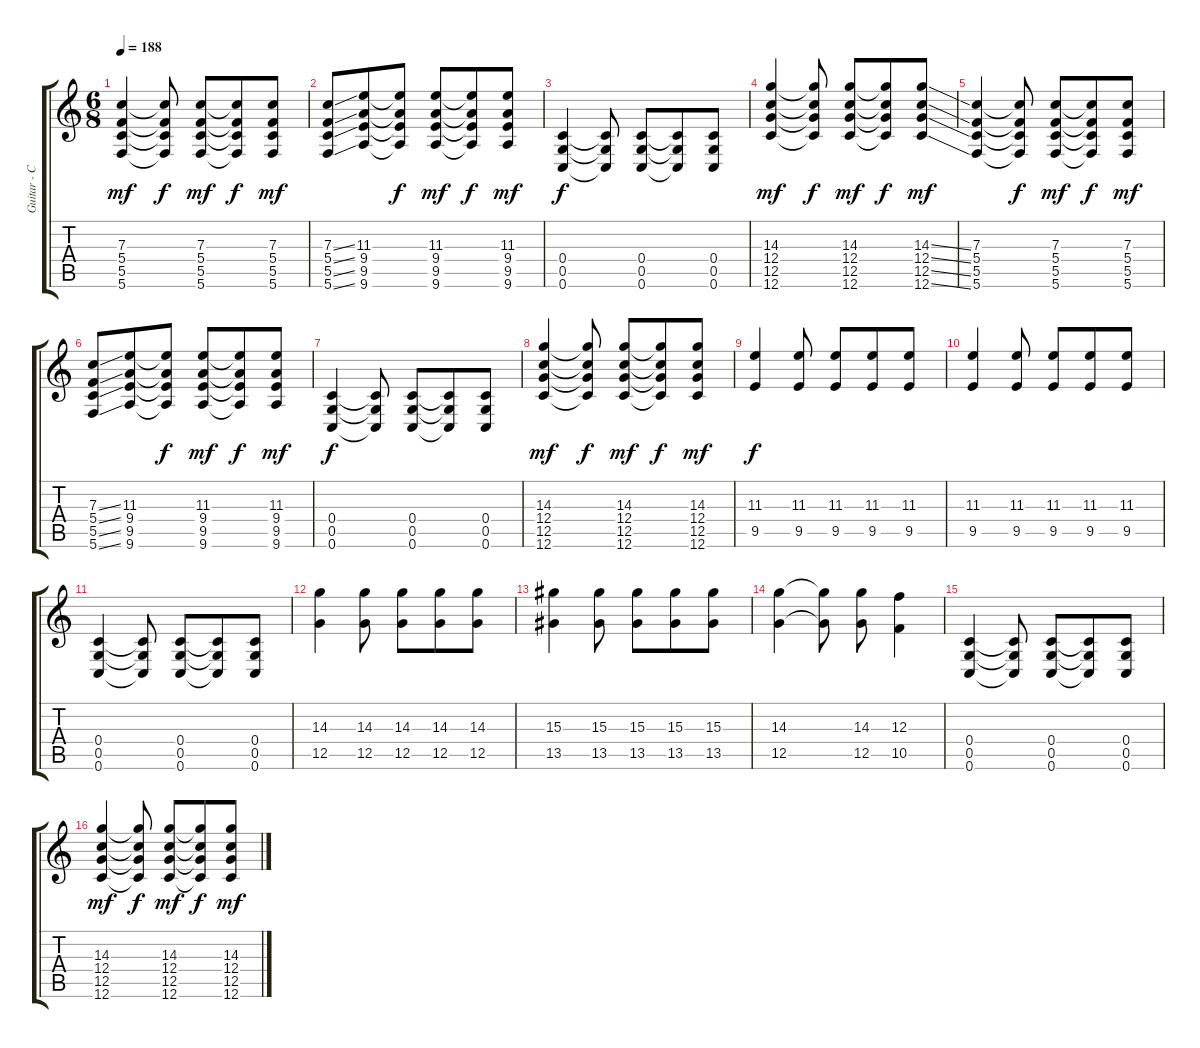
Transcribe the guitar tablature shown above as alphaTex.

\track ("Guitar - Chino Moreno" "Guitar - C") {instrument overdrivenguitar}
\staff {score tabs}
\tuning (D4 A3 F3 C3 G2 C2) {hide}
\ts (6 8)
\tempo 188
\clef g2
\ks c
(7.3 5.4 5.5 5.6).4{dy mf} (7.3{t} 5.4{t} 5.5{t} 5.6{t}).8{dy f} (7.3 5.4 5.5 5.6).8{dy mf} (7.3{t} 5.4{t} 5.5{t} 5.6{t}).8{dy f} (7.3 5.4 5.5 5.6).8{dy mf} |
(7.3{ss} 5.4{ss} 5.5{ss} 5.6{ss}).8 (11.3 9.4 9.5 9.6).8 (11.3{t} 9.4{t} 9.5{t} 9.6{t}).8{dy f} (11.3 9.4 9.5 9.6).8{dy mf} (11.3{t} 9.4{t} 9.5{t} 9.6{t}).8{dy f} (11.3 9.4 9.5 9.6).8{dy mf} |
(0.4 0.5 0.6).4{dy f} (0.4{t} 0.5{t} 0.6{t}).8 (0.4 0.5 0.6).8 (0.4{t} 0.5{t} 0.6{t}).8 (0.4 0.5 0.6).8 |
(14.3 12.4 12.5 12.6).4{dy mf} (14.3{t} 12.4{t} 12.5{t} 12.6{t}).8{dy f} (14.3 12.4 12.5 12.6).8{dy mf} (14.3{t} 12.4{t} 12.5{t} 12.6{t}).8{dy f} (14.3{ss} 12.4{ss} 12.5{ss} 12.6{ss}).8{dy mf} |
(7.3 5.4 5.5 5.6).4 (7.3{t} 5.4{t} 5.5{t} 5.6{t}).8{dy f} (7.3 5.4 5.5 5.6).8{dy mf} (7.3{t} 5.4{t} 5.5{t} 5.6{t}).8{dy f} (7.3 5.4 5.5 5.6).8{dy mf} |
(7.3{ss} 5.4{ss} 5.5{ss} 5.6{ss}).8 (11.3 9.4 9.5 9.6).8 (11.3{t} 9.4{t} 9.5{t} 9.6{t}).8{dy f} (11.3 9.4 9.5 9.6).8{dy mf} (11.3{t} 9.4{t} 9.5{t} 9.6{t}).8{dy f} (11.3 9.4 9.5 9.6).8{dy mf} |
(0.4 0.5 0.6).4{dy f} (0.4{t} 0.5{t} 0.6{t}).8 (0.4 0.5 0.6).8 (0.4{t} 0.5{t} 0.6{t}).8 (0.4 0.5 0.6).8 |
(14.3 12.4 12.5 12.6).4{dy mf} (14.3{t} 12.4{t} 12.5{t} 12.6{t}).8{dy f} (14.3 12.4 12.5 12.6).8{dy mf} (14.3{t} 12.4{t} 12.5{t} 12.6{t}).8{dy f} (14.3 12.4 12.5 12.6).8{dy mf} |
(11.3 9.5).4{dy f} (11.3 9.5).8 (11.3 9.5).8 (11.3 9.5).8 (11.3 9.5).8 |
(11.3 9.5).4 (11.3 9.5).8 (11.3 9.5).8 (11.3 9.5).8 (11.3 9.5).8 |
(0.4 0.5 0.6).4 (0.4{t} 0.5{t} 0.6{t}).8 (0.4 0.5 0.6).8 (0.4{t} 0.5{t} 0.6{t}).8 (0.4 0.5 0.6).8 |
(14.3 12.5).4 (14.3 12.5).8 (14.3 12.5).8 (14.3 12.5).8 (14.3 12.5).8 |
(15.3 13.5).4 (15.3 13.5).8 (15.3 13.5).8 (15.3 13.5).8 (15.3 13.5).8 |
(14.3 12.5).4 (14.3{t} 12.5{t}).8 (14.3 12.5).8 (12.3 10.5).4 |
(0.4 0.5 0.6).4 (0.4{t} 0.5{t} 0.6{t}).8 (0.4 0.5 0.6).8 (0.4{t} 0.5{t} 0.6{t}).8 (0.4 0.5 0.6).8 |
(14.3 12.4 12.5 12.6).4{dy mf} (14.3{t} 12.4{t} 12.5{t} 12.6{t}).8{dy f} (14.3 12.4 12.5 12.6).8{dy mf} (14.3{t} 12.4{t} 12.5{t} 12.6{t}).8{dy f} (14.3{ss} 12.4{ss} 12.5{ss} 12.6{ss}).8{dy mf}
